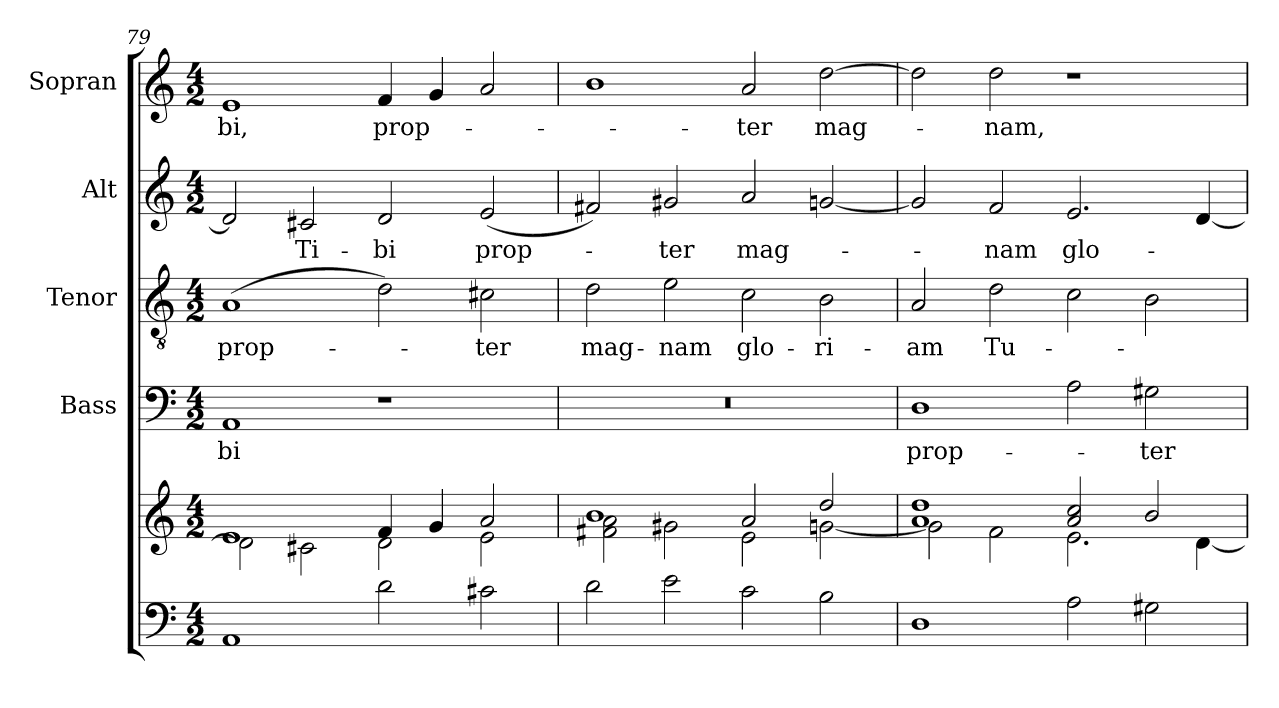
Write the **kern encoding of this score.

**kern	**kern	**kern	**text	**kern	**text	**kern	**text	**kern	**text
*part5	*part5	*part4	*part4	*part3	*part3	*part2	*part2	*part1	*part1
*staff6	*staff5	*staff4	*staff4	*staff3	*staff3	*staff2	*staff2	*staff1	*staff1
*	*	*I"Bass	*	*I"Tenor	*	*I"Alt	*	*I"Sopran	*
*	*	*I'B.	*	*I'T.	*	*I'A.	*	*I'S.	*
!!LO:PB:g=z
*clefF4	*clefG2	*clefF4	*	*clefGv2	*	*clefG2	*	*clefG2	*
*k[]	*k[]	*k[]	*	*k[]	*	*k[]	*	*k[]	*
*C:	*C:	*C:	*	*C:	*	*C:	*	*C:	*
*M4/2	*M4/2	*M4/2	*	*M4/2	*	*M4/2	*	*M4/2	*
=79	=79	=79	=79	=79	=79	=79	=79	=79	=79
*	*^	*	*	*	*	*	*	*	*
!	!	!	!	!LO:LY:b	!	!LO:LY:b	!	!	!	!LO:LY:b
1AA	1e	2d\]	1AA	-bi	(>1A	prop-	2d/]	.	1e	-bi,
!	!	!	!	!	!	!	!	!LO:LY:b	!	!
.	.	2c#X\	.	.	.	.	2c#X/	Ti-	.	.
!	!	!	!	!	!	!	!	!LO:LY:b	!	!LO:LY:b
2d\	4f/	2d\	1r	.	2d\)	.	2d/	-bi	4f/	prop-
.	4g/	.	.	.	.	.	.	.	4g/	.
!	!	!	!	!	!	!LO:LY:b	!	!LO:LY:b	!	!
2c#X\	2a/	2e\	.	.	2c#X\	-ter	(<2e/	prop-	2a/	.
=80	=80	=80	=80	=80	=80	=80	=80	=80	=80	=80
!	!	!	!	!	!	!LO:LY:b	!	!	!	!
2d\	1b	2f#X\ 2a\	0r	.	2d\	mag-	2f#X/)	.	1b	.
!	!	!	!	!	!	!LO:LY:b	!	!LO:LY:b	!	!
2e\	.	2g#X\	.	.	2e\	-nam	2g#X/	-ter	.	.
!	!	!	!	!	!	!LO:LY:b	!	!LO:LY:b	!	!LO:LY:b
2c\	2a/	2e\	.	.	2c\	glo-	2a/	mag-	2a/	-ter
!	!	!	!	!	!	!LO:LY:b	!	!	!	!LO:LY:b
2B\	2dd/	[<2gn\	.	.	2B\	-ri-	[2gn/	.	[2dd\	mag-
=81	=81	=81	=81	=81	=81	=81	=81	=81	=81	=81
!	!	!	!	!LO:LY:b	!	!LO:LY:b	!	!	!	!
1D	1a 1dd	2g\]	1D	prop-	2A/	-am	2g/]	.	2dd\]	.
!	!	!	!	!	!	!LO:LY:b	!	!LO:LY:b	!	!LO:LY:b
.	.	2f\	.	.	2d\	Tu-	2f/	-nam	2dd\	-nam,
!	!	!	!	!	!	!	!	!LO:LY:b	!	!
2A\	2a/ 2cc/	2.e\	2A\	.	2c\	.	2.e/	glo-	1r	.
!	!	!	!	!LO:LY:b	!	!	!	!	!	!
2G#X\	2b/	.	2G#X\	-ter	2B\	.	.	.	.	.
.	.	[<4d\	.	.	.	.	[4d/	.	.	.
*	*v	*v	*	*	*	*	*	*	*	*
=	=	=	=	=	=	=	=	=	=
*-	*-	*-	*-	*-	*-	*-	*-	*-	*-
